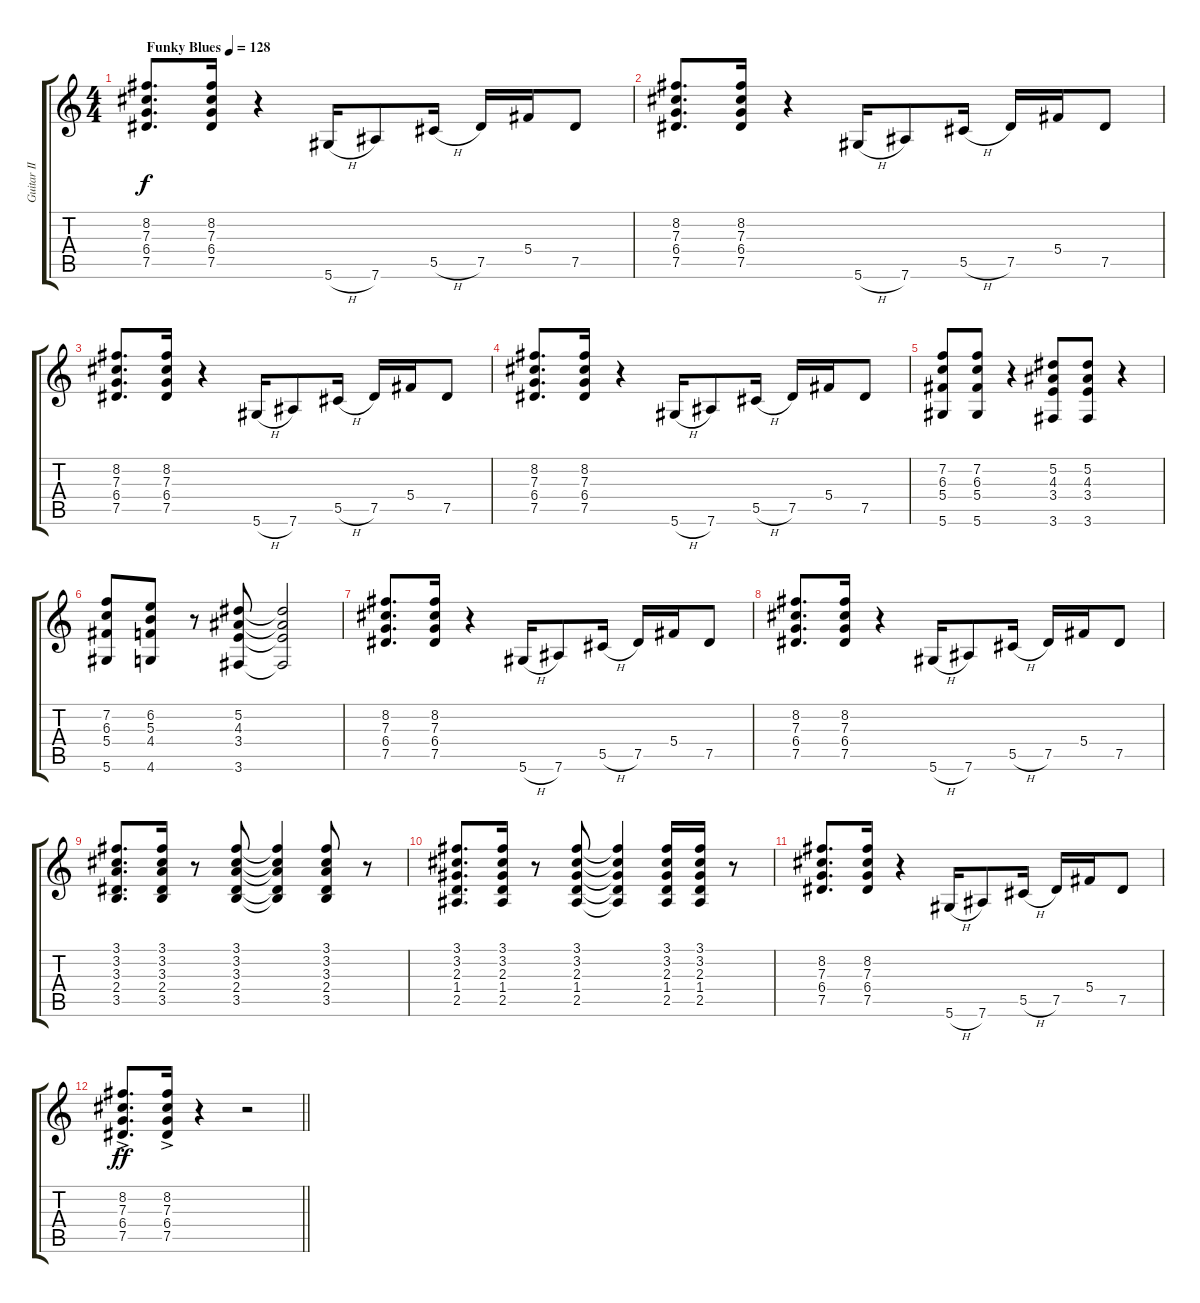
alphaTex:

\track ("Guitar II" "Guitar II") {instrument overdrivenguitar}
\staff {score tabs}
\tuning (Eb4 Bb3 Gb3 Db3 Ab2 Eb2) {hide}
\ts (4 4)
\tempo (128 "Funky Blues")
\clef g2
\ks c
(8.2 7.3 6.4 7.5).8{d dy f instrument overdrivenguitar} (8.2 7.3 6.4 7.5).16 r.4 5.6{h}.16 7.6.8 5.5{h}.16 7.5.16 5.4.16 7.5.8 |
(8.2 7.3 6.4 7.5).8{d} (8.2 7.3 6.4 7.5).16 r.4 5.6{h}.16 7.6.8 5.5{h}.16 7.5.16 5.4.16 7.5.8 |
(8.2 7.3 6.4 7.5).8{d} (8.2 7.3 6.4 7.5).16 r.4 5.6{h}.16 7.6.8 5.5{h}.16 7.5.16 5.4.16 7.5.8 |
(8.2 7.3 6.4 7.5).8{d} (8.2 7.3 6.4 7.5).16 r.4 5.6{h}.16 7.6.8 5.5{h}.16 7.5.16 5.4.16 7.5.8 |
(7.2 6.3 5.4 5.6).8 (7.2 6.3 5.4 5.6).8 r.4 (5.2 4.3 3.4 3.6).8 (5.2 4.3 3.4 3.6).8 r.4 |
(7.2 6.3 5.4 5.6).8 (6.2 5.3 4.4 4.6).8 r.8 (5.2 4.3 3.4 3.6).8 (5.2{t} 4.3{t} 3.4{t} 3.6{t}).2 |
(8.2 7.3 6.4 7.5).8{d} (8.2 7.3 6.4 7.5).16 r.4 5.6{h}.16 7.6.8 5.5{h}.16 7.5.16 5.4.16 7.5.8 |
(8.2 7.3 6.4 7.5).8{d} (8.2 7.3 6.4 7.5).16 r.4 5.6{h}.16 7.6.8 5.5{h}.16 7.5.16 5.4.16 7.5.8 |
(3.1 3.2 3.3 2.4 3.5).8{d} (3.1 3.2 3.3 2.4 3.5).16 r.8 (3.1 3.2 3.3 2.4 3.5).8 (3.1{t} 3.2{t} 3.3{t} 2.4{t} 3.5{t}).4 (3.1 3.2 3.3 2.4 3.5).8 r.8 |
(3.1 3.2 2.3 1.4 2.5).8{d} (3.1 3.2 2.3 1.4 2.5).16 r.8 (3.1 3.2 2.3 1.4 2.5).8 (3.1{t} 3.2{t} 2.3{t} 1.4{t} 2.5{t}).4 (3.1 3.2 2.3 1.4 2.5).16 (3.1 3.2 2.3 1.4 2.5).16 r.8 |
(8.2 7.3 6.4 7.5).8{d} (8.2 7.3 6.4 7.5).16 r.4 5.6{h}.16 7.6.8 5.5{h}.16 7.5.16 5.4.16 7.5.8 |
\barLineRight lightlight
(8.2{ac} 7.3{ac} 6.4{ac} 7.5{ac}).8{d dy ff} (8.2{ac} 7.3{ac} 6.4{ac} 7.5{ac}).16 r.4 r.2
